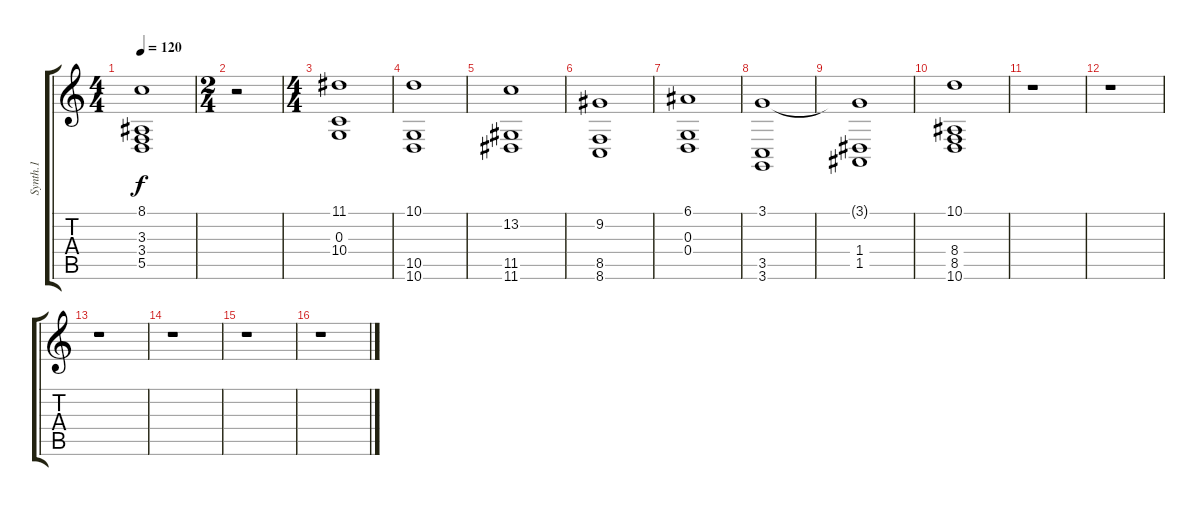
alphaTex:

\track ("Synth.1" "Synth.1") {instrument synthstrings2}
\staff {score tabs}
\tuning (E4 B3 G3 D3 A2 E2) {hide}
\ts (4 4)
\tempo 120
\clef g2
\ks c
(8.1{t} 3.3 3.4 5.5).1{dy f} |
\ts (2 4)
r.2 |
\ts (4 4)
(11.1 0.3 10.4).1 |
(10.1 10.5 10.6).1 |
(13.2 11.5 11.6).1 |
(9.2 8.5 8.6).1 |
(6.1 0.3 0.4).1 |
(3.1 3.5 3.6).1 |
(3.1{t} 1.4 1.5).1 |
(10.1 8.4 8.5 10.6).1 |
r.1 |
r.1 |
r.1 |
r.1 |
r.1 |
r.1
